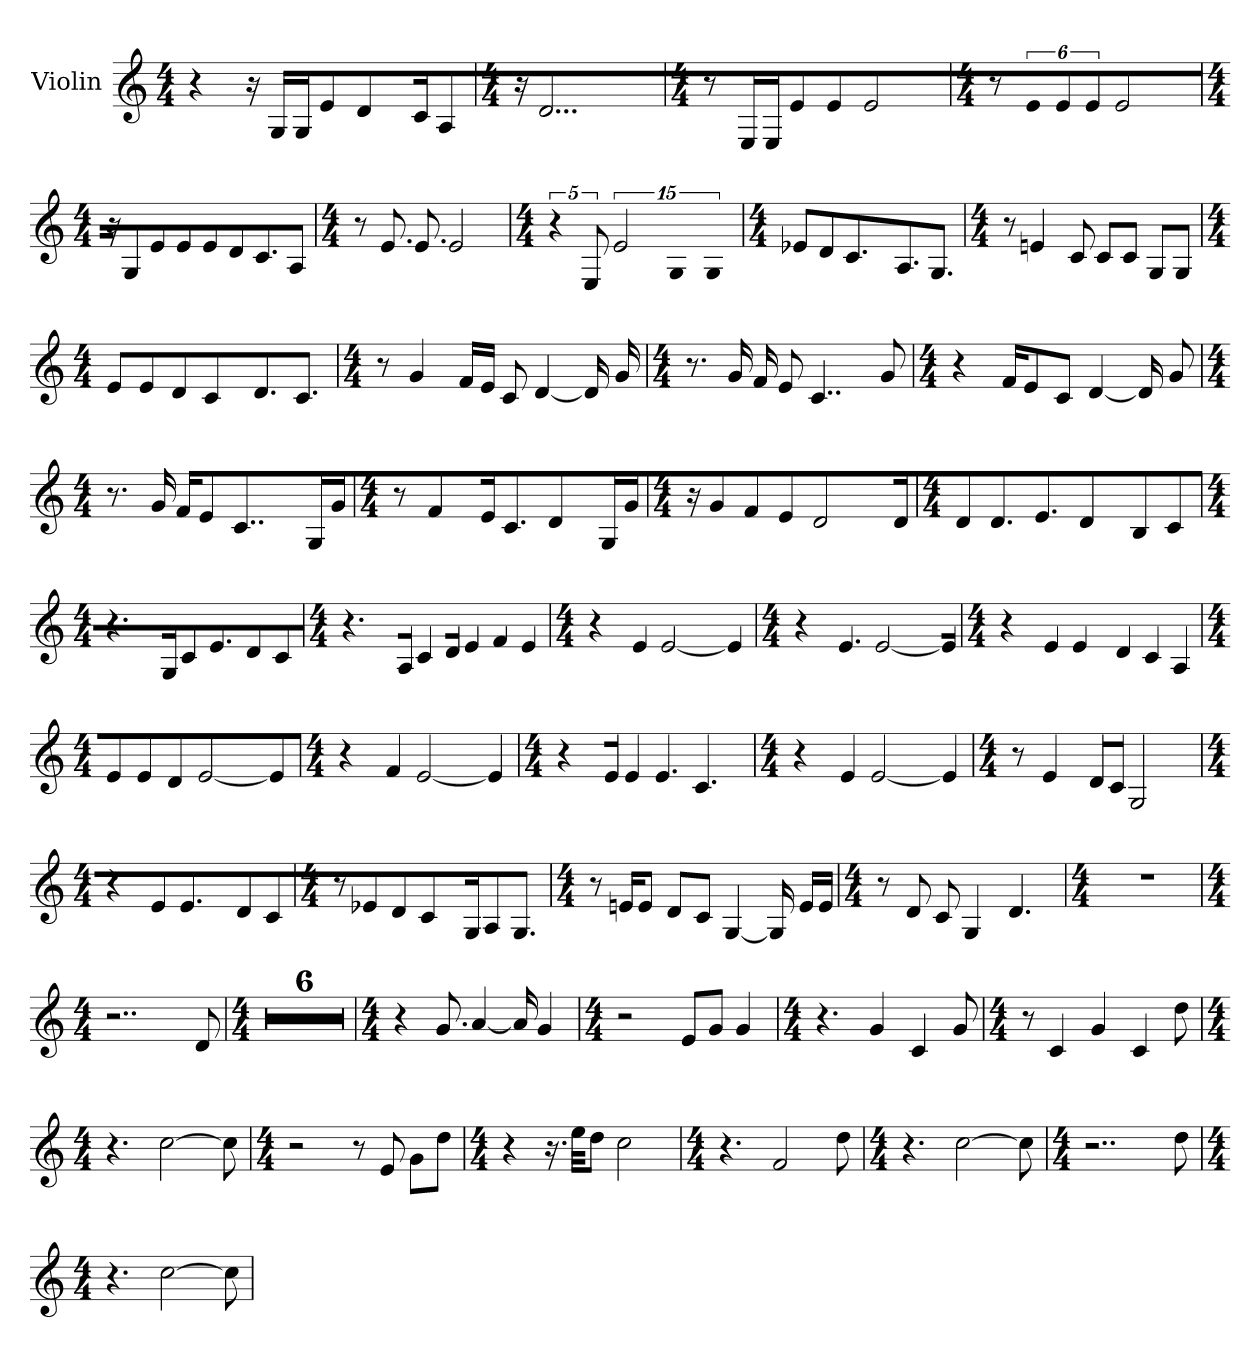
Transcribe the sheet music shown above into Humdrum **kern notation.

**kern
*part1
*staff1
*I"Violin
*I'Vln
*M4/4
=
4r
16r
16GLL
16G
8eJ
4d
16cKL
8AJ
=
*M4/4
16r
2...d
=
*M4/4
8r
16ELL
16EJJ
8eL
8eJ
2e
=
*M4/4
8r
24%5e
12eL
12eJ
2e
=
*M4/4
16r
8GL
8eJ
8eL
8eJ
8dL
8.cJ
8AJ
=
*M4/4
8r
8.e
8.e
2e
=
*M4/4
5r
10E
30%13e
15%2G
15%2G
=
*M4/4
8e-XL
8dJ
4.c
8.A
8.GJ
=
*M4/4
8r
4en
8c
8cL
8cJ
8GL
8GJ
=
*M4/4
8eL
8eJ
8d
4c
8.d
8.cJ
=
*M4/4
8r
4g
16fLL
16eJJ
8c
[4d
16d]
16g
=
*M4/4
8.r
16g
16fLL
8eJ
4..c
8g
=
*M4/4
4r
16fKL
8e
8cJ
[4d
16d]
8g
=
*M4/4
8.r
16g
16fLL
8eJ
4..c
16GLL
16gJJ
=
*M4/4
8r
4f
16eKL
8.cJ
4d
16GLL
16gJJ
=
*M4/4
16r
8gL
8fJ
8e
2d
16d
=
*M4/4
8dL
8.dJ
8.e
4d
8BL
8cJ
=
*M4/4
4.r
16GKL
8cJ
8.eL
8d
8cJ
=
*M4/4
4.r
16AKL
8cJ
16dKL
8eJ
8fL
8eJ
=
*M4/4
4r
8e
[2e
8e]
=
*M4/4
4r
8.e
[2e
16e]
=
*M4/4
4r
8e
4e
8d
8cL
8AJ
=
*M4/4
8eL
8eJ
8d
[2e
8e]
=
*M4/4
4r
8f
[2e
8e]
=
*M4/4
4r
16eKL
8e
8.eJ
4.c
=
*M4/4
4r
8e
[2e
8e]
=
*M4/4
8r
4e
16dLL
16cJJ
2G
=
*M4/4
4r
8e
4.e
8dL
8cJ
=
*M4/4
8r
8e-X
8d
4c
16GKL
8AJ
8.GJ
=
*M4/4
8r
16enKL
8eJ
8dL
8cJ
[4G
16G]
16eLL
16eJJ
=
*M4/4
8r
8d
8c
4G
4.d
=
*M4/4
1r
=
*M4/4
2..r
8d
=
*M4/4
1r
=
*M4/4
1r
=
*M4/4
1r
=
*M4/4
1r
=
*M4/4
1r
=
*M4/4
1r
=
*M4/4
4r
8.g
[4a
16a]
4g
=
*M4/4
2r
8eL
8gJ
4g
=
*M4/4
4.r
4g
4c
8g
=
*M4/4
8r
4c
4g
4c
8dd
=
*M4/4
4.r
[2cc
8cc]
=
*M4/4
2r
8r
8e
8gL
8ddJ
=
*M4/4
4r
16.r
32eeKKL
8ddJ
2cc
=
*M4/4
4.r
2f
8dd
=
*M4/4
4.r
[2cc
8cc]
=
*M4/4
2..r
8dd
=
*M4/4
4.r
[2cc
8cc]
=
*-
